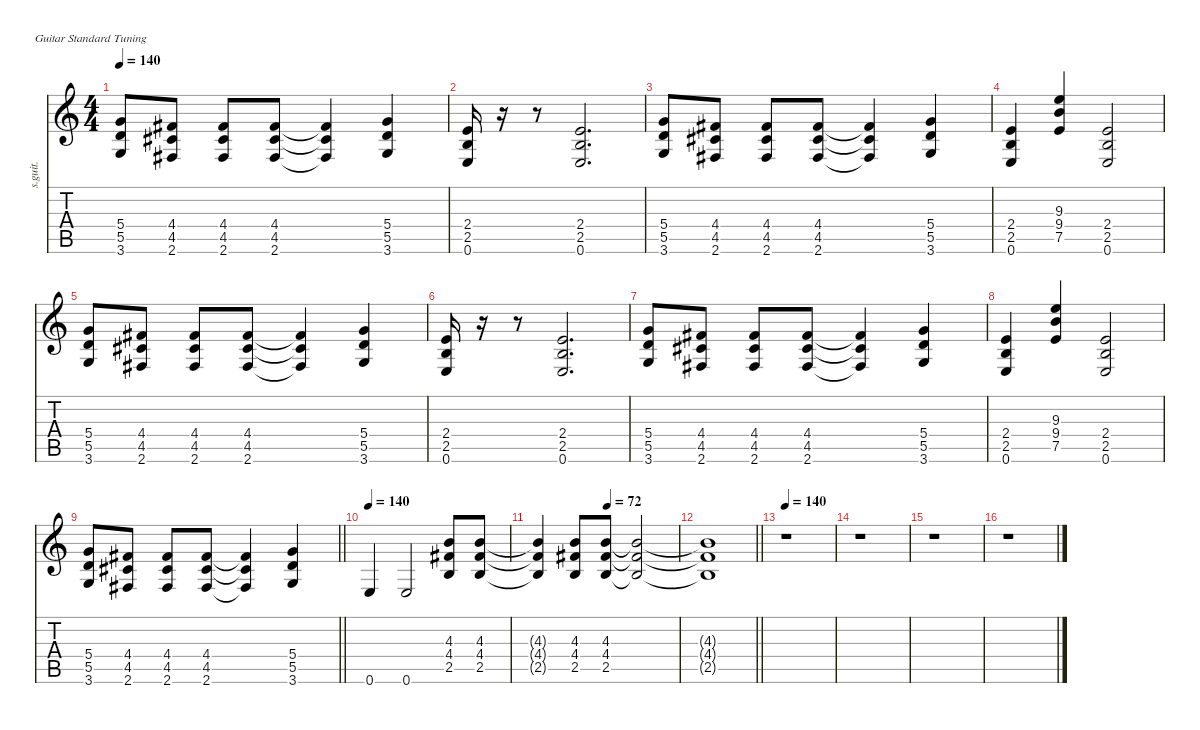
\defaultSystemsLayout 4
\hideDynamics
\bracketExtendMode nobrackets
\otherSystemsTrackNameOrientation horizontal
\track ("gtr. III" "s.guit.") {defaultSystemsLayout 8 instrument acousticguitarsteel}
\staff {score tabs}
\tuning (E4 B3 G3 D3 A2 E2)
\ts (4 4)
\tempo 140
\clef g2
\ks c
(5.4 5.5 3.6).8{dy f beam Up} (4.4{acc #} 4.5{acc #} 2.6{acc #}).8{beam Up} (4.4{acc #} 4.5{acc #} 2.6{acc #}).8{beam Up} (4.4{acc #} 4.5{acc #} 2.6{acc #}).8{beam Up} (4.4{t acc #} 4.5{t acc #} 2.6{t acc #}).4{beam Up} (5.4 5.5 3.6).4{beam Up} |
(2.4 2.5 0.6).16{beam Up} r.16{beam Up} r.8{beam Up} (2.4 2.5 0.6).2{d beam Up} |
(5.4 5.5 3.6).8{beam Up} (4.4{acc #} 4.5{acc #} 2.6{acc #}).8{beam Up} (4.4{acc #} 4.5{acc #} 2.6{acc #}).8{beam Up} (4.4{acc #} 4.5{acc #} 2.6{acc #}).8{beam Up} (4.4{t acc #} 4.5{t acc #} 2.6{t acc #}).4{beam Up} (5.4 5.5 3.6).4{beam Up} |
(2.4 2.5 0.6).4{beam Up} (9.3 9.4 7.5).4{beam Up} (2.4 2.5 0.6).2{beam Up} |
(5.4 5.5 3.6).8{beam Up} (4.4{acc #} 4.5{acc #} 2.6{acc #}).8{beam Up} (4.4{acc #} 4.5{acc #} 2.6{acc #}).8{beam Up} (4.4{acc #} 4.5{acc #} 2.6{acc #}).8{beam Up} (4.4{t acc #} 4.5{t acc #} 2.6{t acc #}).4{beam Up} (5.4 5.5 3.6).4{beam Up} |
(2.4 2.5 0.6).16{beam Up} r.16{beam Up} r.8{beam Up} (2.4 2.5 0.6).2{d beam Up} |
(5.4 5.5 3.6).8{beam Up} (4.4{acc #} 4.5{acc #} 2.6{acc #}).8{beam Up} (4.4{acc #} 4.5{acc #} 2.6{acc #}).8{beam Up} (4.4{acc #} 4.5{acc #} 2.6{acc #}).8{beam Up} (4.4{t acc #} 4.5{t acc #} 2.6{t acc #}).4{beam Up} (5.4 5.5 3.6).4{beam Up} |
(2.4 2.5 0.6).4{beam Up} (9.3 9.4 7.5).4{beam Up} (2.4 2.5 0.6).2{beam Up} |
\barLineRight lightlight
(5.4 5.5 3.6).8{beam Up} (4.4{acc #} 4.5{acc #} 2.6{acc #}).8{beam Up} (4.4{acc #} 4.5{acc #} 2.6{acc #}).8{beam Up} (4.4{acc #} 4.5{acc #} 2.6{acc #}).8{beam Up} (4.4{t acc #} 4.5{t acc #} 2.6{t acc #}).4{beam Up} (5.4 5.5 3.6).4{beam Up} |
\tempo 140
0.6.4{beam Up} 0.6.2{beam Up} (4.3 4.4{acc #} 2.5).8{beam Up} (4.3 4.4{acc #} 2.5).8{beam Up} |
\tempo (72 0.5)
(4.3{t} 4.4{t acc #} 2.5{t}).4{beam Up} (4.3 4.4{acc #} 2.5).8{beam Up} (4.3 4.4{acc #} 2.5).8{beam Up} (4.3{t} 4.4{t acc #} 2.5{t}).2{beam Up} |
\barLineRight lightlight
(4.3{t} 4.4{t acc #} 2.5{t}).1{beam Up} |
\tempo 140
r.1{beam Down} |
r.1{beam Down} |
r.1{beam Down} |
r.1{beam Down}
